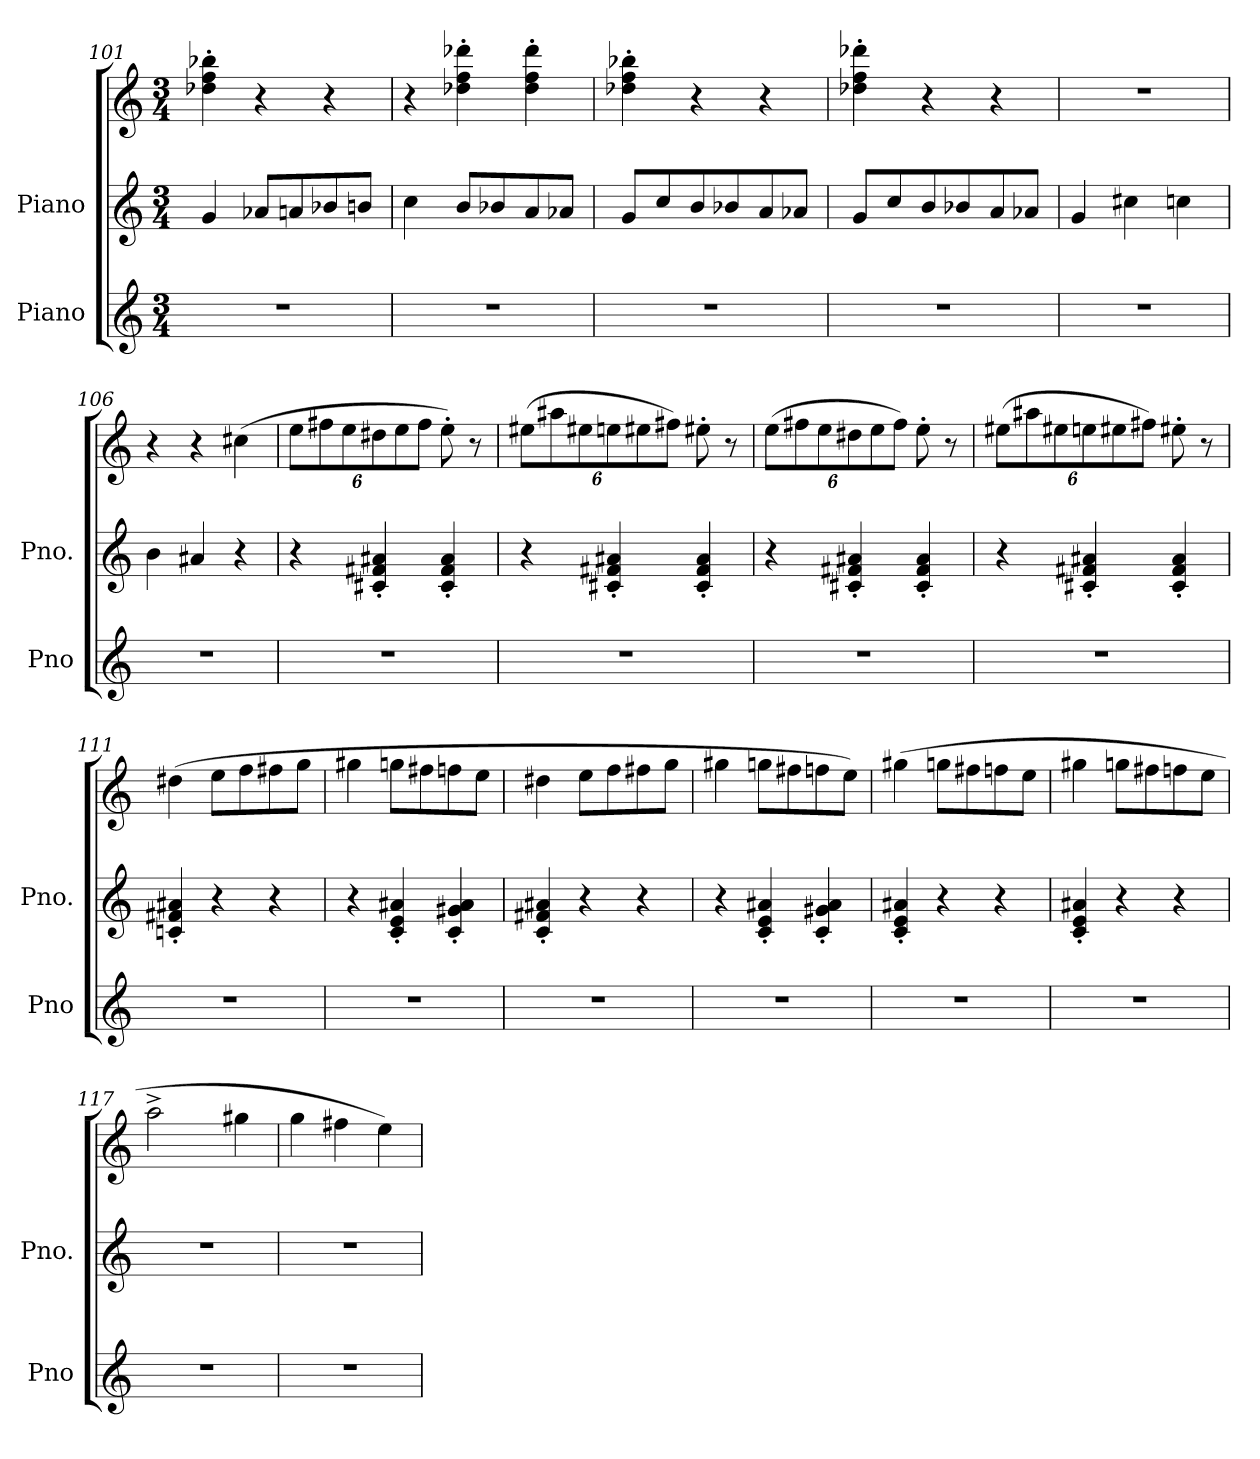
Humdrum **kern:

**kern	**kern	**kern
*part2	*part1	*part1
*staff3	*staff2	*staff1
*I"Piano	*I"Piano	*
*I'Pno	*I'Pno.	*
*clefG2	*clefG2	*clefG2
*k[]	*k[]	*k[]
*M3/4	*M3/4	*M3/4
=101	=101	=101
2.r	4g/	4dd-X\' 4ff\' 4bb-X\'
.	8a-X/L	4r
.	8an/	.
.	8b-X/	4r
.	8bn/J	.
=102	=102	=102
2.r	4cc\	4r
.	8b/L	4dd-X\' 4ff\' 4ddd-X\'
.	8b-X/	.
.	8a/	4dd-\' 4ff\' 4ddd-\'
.	8a-X/J	.
!!LO:LB:g=z
=103	=103	=103
2.r	8g/L	4dd-X\' 4ff\' 4bb-X\'
.	8cc/	.
.	8b/	4r
.	8b-X/	.
.	8a/	4r
.	8a-X/J	.
=104	=104	=104
2.r	8g/L	4dd-X\' 4ff\' 4ddd-X\'
.	8cc/	.
.	8b/	4r
.	8b-X/	.
.	8a/	4r
.	8a-X/J	.
=105	=105	=105
*	*	*^
2.r	4g/	2.r	4f/yy
.	4cc#X\	.	2ryy
.	4ccn\	.	.
*	*	*v	*v
=106	=106	=106
2.r	4b\	4r
.	4a#X/	4r
.	4r	(4cc#X\
=107	=107	=107
*	*	*Xbrackettup
2.r	4r	12ee\L
.	.	12ff#X\
.	.	12ee\
.	4c#X/' 4f#X/' 4a#X/'	12dd#X\
.	.	12ee\
.	.	12ff#\J
.	4c#/' 4f#/' 4a#/'	8ee'\)
.	.	8r
=108	=108	=108
2.r	4r	(12ee#X\L
.	.	12aa#X\
.	.	12ee#X\
.	4c#X/' 4f#X/' 4a#X/'	12een\
.	.	12ee#X\
.	.	12ff#X\J)
.	4c#/' 4f#/' 4a#/'	8ee#X'\
.	.	8r
!!LO:LB:g=z
=109	=109	=109
2.r	4r	(12ee\L
.	.	12ff#X\
.	.	12ee\
.	4c#X/' 4f#X/' 4a#X/'	12dd#X\
.	.	12ee\
.	.	12ff#\J)
.	4c#/' 4f#/' 4a#/'	8ee'\
.	.	8r
=110	=110	=110
2.r	4r	(12ee#X\L
.	.	12aa#X\
.	.	12ee#X\
.	4c#X/' 4f#X/' 4a#X/'	12een\
.	.	12ee#X\
.	.	12ff#X\J)
.	4c#/' 4f#/' 4a#/'	8ee#X'\
.	.	8r
=111	=111	=111
2.r	4cni/' 4f#X/' 4a#X/'	(>4dd#X\
.	4r	8ee\L
.	.	8ff\
.	4r	8ff#X\
.	.	8gg\J
=112	=112	=112
2.r	4r	4gg#X\
.	4c/' 4e/' 4a#X/'	8ggn\L
.	.	8ff#X\
.	4c/' 4g#X/' 4a#/'	8ffn\
.	.	8ee\J
=113	=113	=113
2.r	4c/' 4f#X/' 4a#X/'	4dd#X\
.	4r	8ee\L
.	.	8ff\
.	4r	8ff#X\
.	.	8gg\J
=114	=114	=114
2.r	4r	4gg#X\
.	4c/' 4e/' 4a#X/'	8ggn\L
.	.	8ff#X\
.	4c/' 4g#X/' 4a#/'	8ffn\
.	.	8ee\J)
!!LO:LB:g=z
=115	=115	=115
2.r	4c/' 4e/' 4a#X/'	(4gg#X\
.	4r	8ggn\L
.	.	8ff#X\
.	4r	8ffn\
.	.	8ee\J
=116	=116	=116
2.r	4c/' 4e/' 4a#X/'	4gg#X\
.	4r	8ggn\L
.	.	8ff#X\
.	4r	8ffn\
.	.	8ee\J
=117	=117	=117
*	*^	*
2.r	2.r	4FF/yy	2aa^\
.	.	2ryy	.
.	.	.	4gg#X\
=118	=118	=118	=118
2.r	2.r	4FF/yy	4gg\
.	.	2ryy	4ff#X\
.	.	.	4ee\)
*	*v	*v	*
=	=	=
*-	*-	*-
